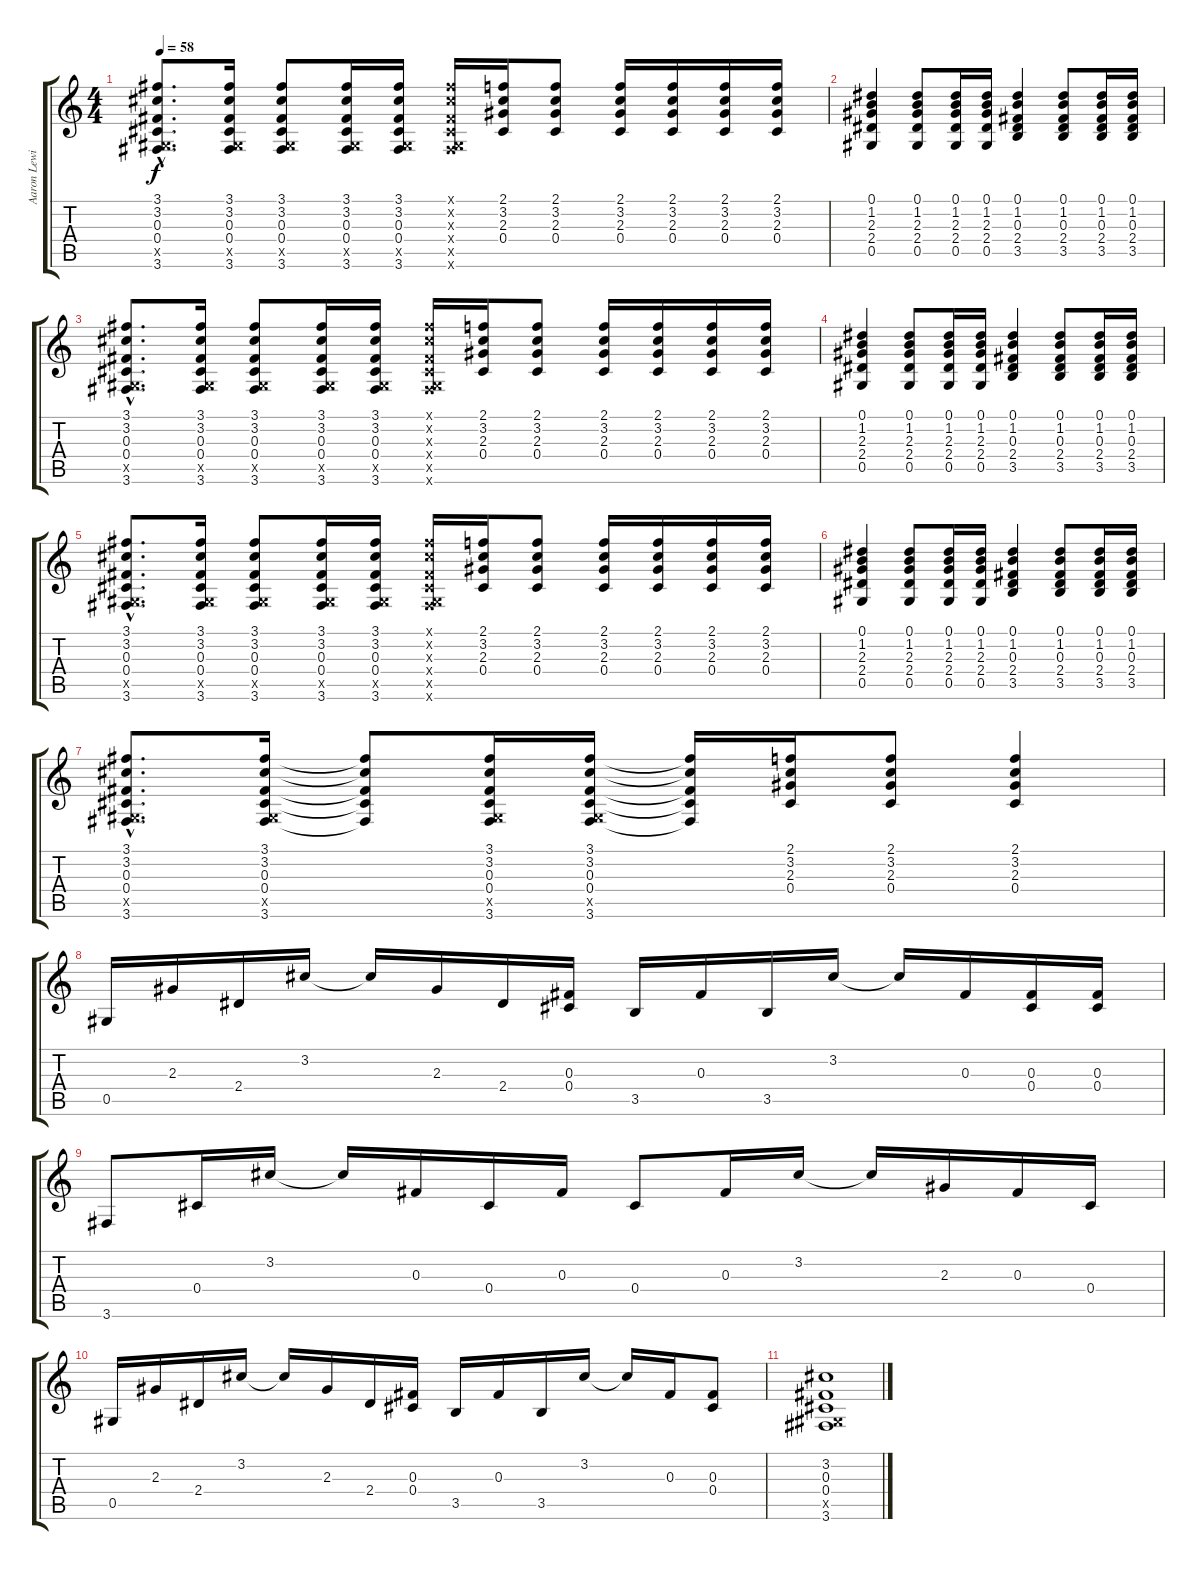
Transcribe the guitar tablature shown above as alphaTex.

\track ("Aaron Lewis (Acoustic Guitar)" "Aaron Lewi") {instrument acousticguitarnylon}
\staff {score tabs}
\tuning (Eb4 Bb3 Gb3 Db3 Ab2 Eb2) {hide}
\ts (4 4)
\tempo 58
\clef g2
\ks c
(3.1{hac} 3.2{hac} 0.3{hac} 0.4{hac} 0.5{hac x} 3.6{hac}).8{d dy f} (3.1 3.2 0.3 0.4 0.5{x} 3.6).16 (3.1 3.2 0.3 0.4 0.5{x} 3.6).8 (3.1 3.2 0.3 0.4 0.5{x} 3.6).16 (3.1 3.2 0.3 0.4 0.5{x} 3.6).16 (3.1{x} 3.2{x} 0.3{x} 0.4{x} 0.5{x} 3.6{x}).16 (2.1 3.2 2.3 0.4).16 (2.1 3.2 2.3 0.4).8 (2.1 3.2 2.3 0.4).16 (2.1 3.2 2.3 0.4).16 (2.1 3.2 2.3 0.4).16 (2.1 3.2 2.3 0.4).16 |
(0.1 1.2 2.3 2.4 0.5).4 (0.1 1.2 2.3 2.4 0.5).8 (0.1 1.2 2.3 2.4 0.5).16 (0.1 1.2 2.3 2.4 0.5).16 (0.1 1.2 0.3 2.4 3.5).4 (0.1 1.2 0.3 2.4 3.5).8 (0.1 1.2 0.3 2.4 3.5).16 (0.1 1.2 0.3 2.4 3.5).16 |
(3.1{hac} 3.2{hac} 0.3{hac} 0.4{hac} 0.5{hac x} 3.6{hac}).8{d} (3.1 3.2 0.3 0.4 0.5{x} 3.6).16 (3.1 3.2 0.3 0.4 0.5{x} 3.6).8 (3.1 3.2 0.3 0.4 0.5{x} 3.6).16 (3.1 3.2 0.3 0.4 0.5{x} 3.6).16 (3.1{x} 3.2{x} 0.3{x} 0.4{x} 0.5{x} 3.6{x}).16 (2.1 3.2 2.3 0.4).16 (2.1 3.2 2.3 0.4).8 (2.1 3.2 2.3 0.4).16 (2.1 3.2 2.3 0.4).16 (2.1 3.2 2.3 0.4).16 (2.1 3.2 2.3 0.4).16 |
(0.1 1.2 2.3 2.4 0.5).4 (0.1 1.2 2.3 2.4 0.5).8 (0.1 1.2 2.3 2.4 0.5).16 (0.1 1.2 2.3 2.4 0.5).16 (0.1 1.2 0.3 2.4 3.5).4 (0.1 1.2 0.3 2.4 3.5).8 (0.1 1.2 0.3 2.4 3.5).16 (0.1 1.2 0.3 2.4 3.5).16 |
(3.1{hac} 3.2{hac} 0.3{hac} 0.4{hac} 0.5{hac x} 3.6{hac}).8{d} (3.1 3.2 0.3 0.4 0.5{x} 3.6).16 (3.1 3.2 0.3 0.4 0.5{x} 3.6).8 (3.1 3.2 0.3 0.4 0.5{x} 3.6).16 (3.1 3.2 0.3 0.4 0.5{x} 3.6).16 (3.1{x} 3.2{x} 0.3{x} 0.4{x} 0.5{x} 3.6{x}).16 (2.1 3.2 2.3 0.4).16 (2.1 3.2 2.3 0.4).8 (2.1 3.2 2.3 0.4).16 (2.1 3.2 2.3 0.4).16 (2.1 3.2 2.3 0.4).16 (2.1 3.2 2.3 0.4).16 |
(0.1 1.2 2.3 2.4 0.5).4 (0.1 1.2 2.3 2.4 0.5).8 (0.1 1.2 2.3 2.4 0.5).16 (0.1 1.2 2.3 2.4 0.5).16 (0.1 1.2 0.3 2.4 3.5).4 (0.1 1.2 0.3 2.4 3.5).8 (0.1 1.2 0.3 2.4 3.5).16 (0.1 1.2 0.3 2.4 3.5).16 |
(3.1{hac} 3.2{hac} 0.3{hac} 0.4{hac} 0.5{hac x} 3.6{hac}).8{d} (3.1 3.2 0.3 0.4 0.5{x} 3.6).16 (3.1{t} 3.2{t} 0.3{t} 0.4{t} 3.6{t}).8 (3.1 3.2 0.3 0.4 0.5{x} 3.6).16 (3.1 3.2 0.3 0.4 0.5{x} 3.6).16 (3.1{t} 3.2{t} 0.3{t} 0.4{t} 3.6{t}).16 (2.1 3.2 2.3 0.4).16 (2.1 3.2 2.3 0.4).8 (2.1 3.2 2.3 0.4).4 |
0.5.16 2.3.16 2.4.16 3.2.16 3.2{t}.16 2.3.16 2.4.16 (0.3 0.4).16 3.5.16 0.3.16 3.5.16 3.2.16 3.2{t}.16 0.3.16 (0.3 0.4).16 (0.3 0.4).16 |
3.6.8 0.4.16 3.2.16 3.2{t}.16 0.3.16 0.4.16 0.3.16 0.4.8 0.3.16 3.2.16 3.2{t}.16 2.3.16 0.3.16 0.4.16 |
0.5.16 2.3.16 2.4.16 3.2.16 3.2{t}.16 2.3.16 2.4.16 (0.3 0.4).16 3.5.16 0.3.16 3.5.16 3.2.16 3.2{t}.16 0.3.16 (0.3 0.4).8 |
(3.2 0.3 0.4 0.5{x} 3.6).1
